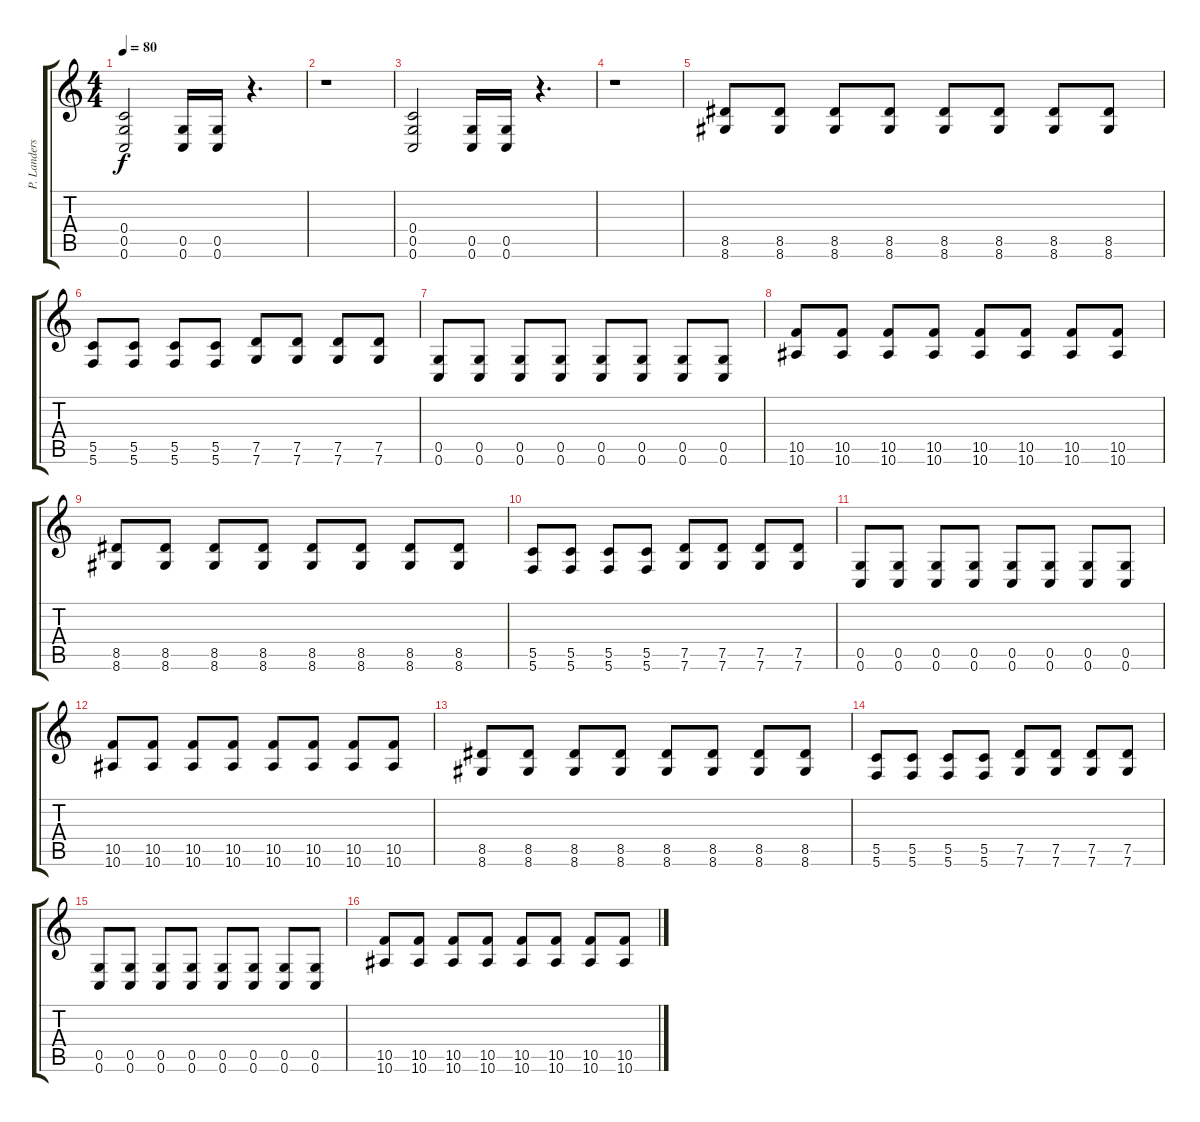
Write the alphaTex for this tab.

\track ("P. Landers" "P. Landers") {instrument overdrivenguitar}
\staff {score tabs}
\tuning (D4 A3 F3 C3 G2 C2) {hide}
\ts (4 4)
\tempo 80
\clef g2
\ks c
(0.4 0.5 0.6).2{dy f} (0.5 0.6).16 (0.5 0.6).16 r.4{d} |
r.1 |
(0.4 0.5 0.6).2 (0.5 0.6).16 (0.5 0.6).16 r.4{d} |
r.1 |
(8.5 8.6).8{volume 13} (8.5 8.6).8 (8.5 8.6).8 (8.5 8.6).8 (8.5 8.6).8 (8.5 8.6).8 (8.5 8.6).8 (8.5 8.6).8 |
(5.5 5.6).8 (5.5 5.6).8 (5.5 5.6).8 (5.5 5.6).8 (7.5 7.6).8 (7.5 7.6).8 (7.5 7.6).8 (7.5 7.6).8 |
(0.5 0.6).8 (0.5 0.6).8 (0.5 0.6).8 (0.5 0.6).8 (0.5 0.6).8 (0.5 0.6).8 (0.5 0.6).8 (0.5 0.6).8 |
(10.5 10.6).8 (10.5 10.6).8 (10.5 10.6).8 (10.5 10.6).8 (10.5 10.6).8 (10.5 10.6).8 (10.5 10.6).8 (10.5 10.6).8 |
(8.5 8.6).8 (8.5 8.6).8 (8.5 8.6).8 (8.5 8.6).8 (8.5 8.6).8 (8.5 8.6).8 (8.5 8.6).8 (8.5 8.6).8 |
(5.5 5.6).8 (5.5 5.6).8 (5.5 5.6).8 (5.5 5.6).8 (7.5 7.6).8 (7.5 7.6).8 (7.5 7.6).8 (7.5 7.6).8 |
(0.5 0.6).8 (0.5 0.6).8 (0.5 0.6).8 (0.5 0.6).8 (0.5 0.6).8 (0.5 0.6).8 (0.5 0.6).8 (0.5 0.6).8 |
(10.5 10.6).8 (10.5 10.6).8 (10.5 10.6).8 (10.5 10.6).8 (10.5 10.6).8 (10.5 10.6).8 (10.5 10.6).8 (10.5 10.6).8 |
(8.5 8.6).8{balance 0} (8.5 8.6).8 (8.5 8.6).8 (8.5 8.6).8 (8.5 8.6).8 (8.5 8.6).8 (8.5 8.6).8 (8.5 8.6).8 |
(5.5 5.6).8 (5.5 5.6).8 (5.5 5.6).8 (5.5 5.6).8 (7.5 7.6).8 (7.5 7.6).8 (7.5 7.6).8 (7.5 7.6).8 |
(0.5 0.6).8 (0.5 0.6).8 (0.5 0.6).8 (0.5 0.6).8 (0.5 0.6).8 (0.5 0.6).8 (0.5 0.6).8 (0.5 0.6).8 |
(10.5 10.6).8 (10.5 10.6).8 (10.5 10.6).8 (10.5 10.6).8 (10.5 10.6).8 (10.5 10.6).8 (10.5 10.6).8 (10.5 10.6).8
